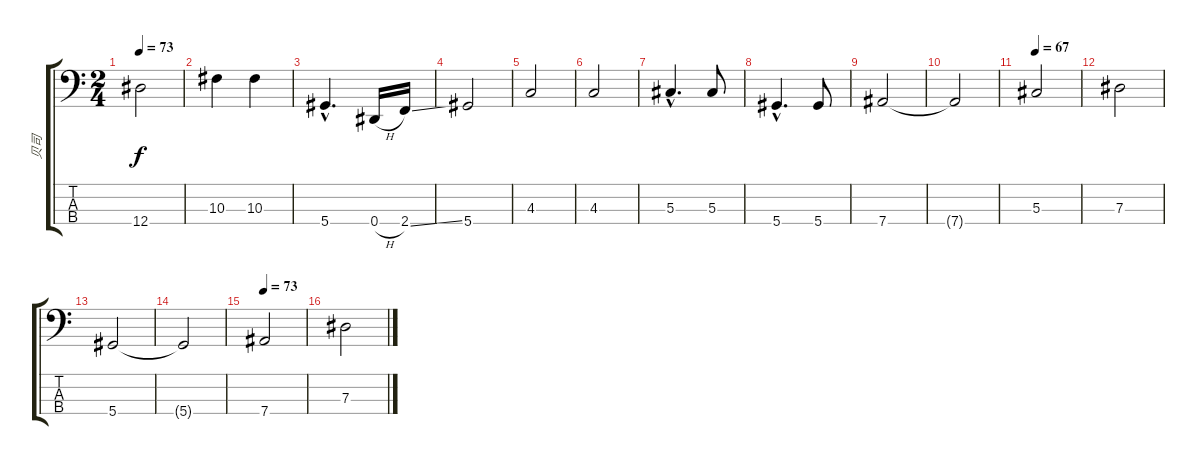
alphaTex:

\track ("贝司" "贝司") {instrument electricbassfinger}
\staff {score tabs}
\tuning (Gb2 Db2 Ab1 Eb1) {hide}
\ts (2 4)
\tempo 73
\clef f4
\ks c
12.4.2{dy f} |
10.3.4 10.3.4 |
5.4{hac}.4{d} 0.4{h}.16 2.4{ss}.16 |
5.4.2 |
4.3.2 |
4.3.2 |
5.3{hac}.4{d} 5.3.8 |
5.4{hac}.4{d} 5.4.8 |
7.4.2 |
7.4{t}.2 |
\tempo 67
5.3.2 |
7.3.2 |
5.4.2 |
5.4{t}.2 |
\tempo 73
7.4.2 |
7.3.2
